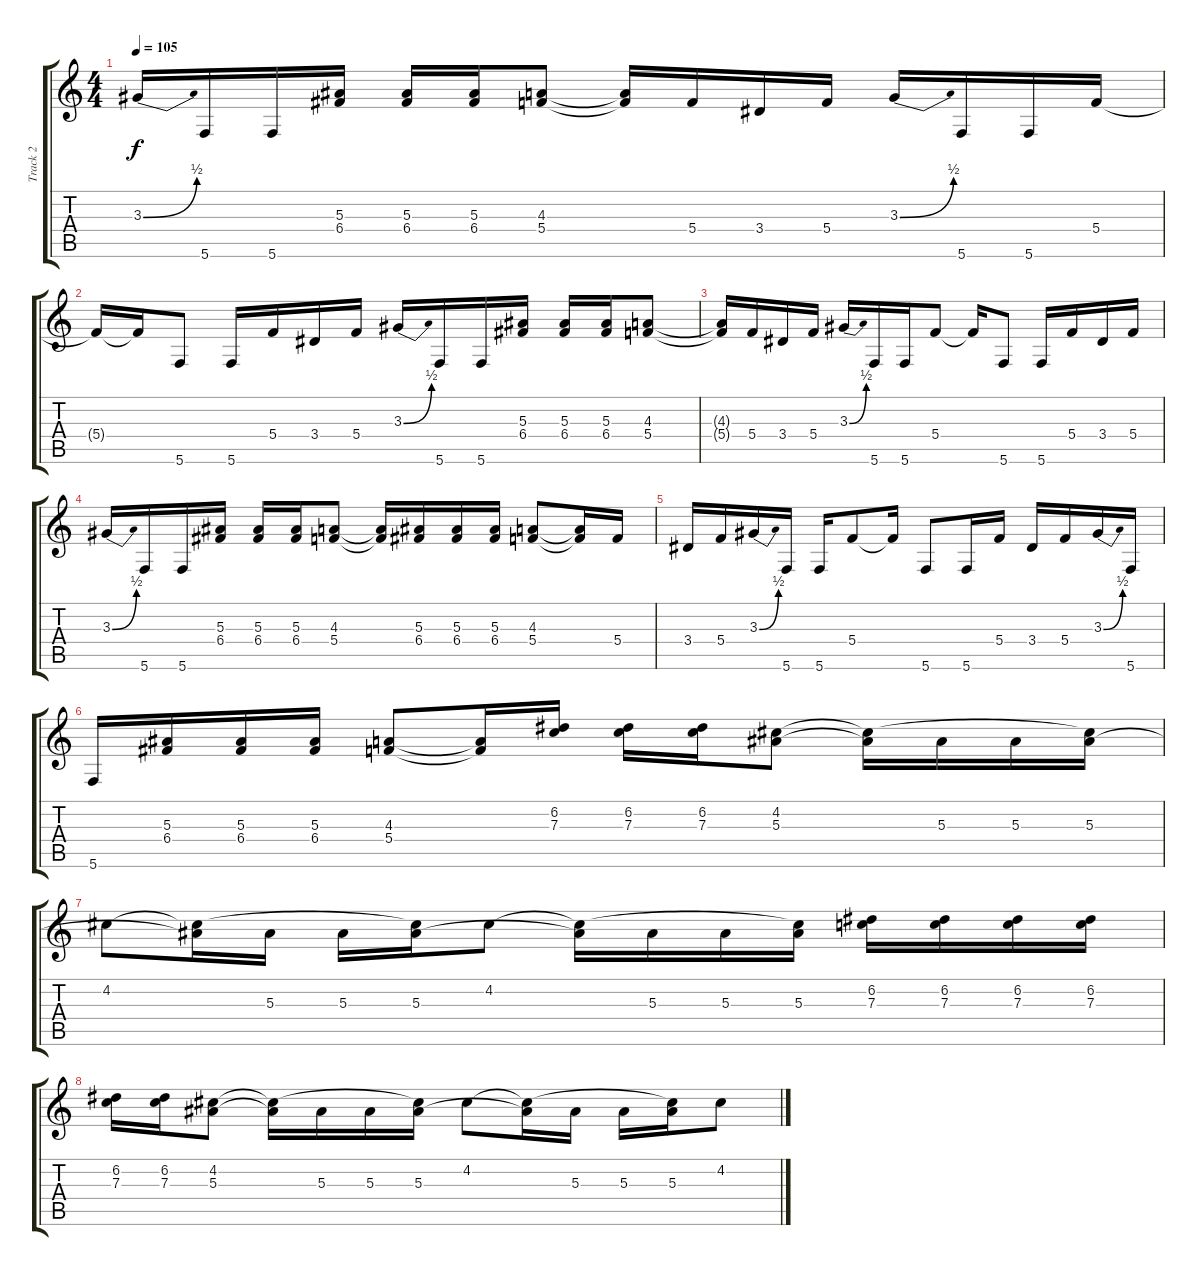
\track ("Track 2" "Track 2") {instrument distortionguitar}
\staff {score tabs}
\tuning (D4 A3 F3 C3 G2 C2) {hide}
\ts (4 4)
\tempo 105
\clef g2
\ks c
3.3{be (bend 0 0 60 2)}.16{dy f} 5.6.16 5.6.16 (5.3 6.4).16 (5.3 6.4).16 (5.3 6.4).16 (4.3 5.4).8 (4.3{t} 5.4{t}).16 5.4.16 3.4.16 5.4.16 3.3{be (bend 0 0 60 2)}.16 5.6.16 5.6.16 5.4.16 |
5.4{t}.16 5.4{t}.16 5.6.8 5.6.16 5.4.16 3.4.16 5.4.16 3.3{be (bend 0 0 60 2)}.16 5.6.16 5.6.16 (5.3 6.4).16 (5.3 6.4).16 (5.3 6.4).16 (4.3 5.4).8 |
(4.3{t} 5.4{t}).16 5.4.16 3.4.16 5.4.16 3.3{be (bend 0 0 60 2)}.16 5.6.16 5.6.16 5.4.8 5.4{t}.16 5.6.8 5.6.16 5.4.16 3.4.16 5.4.16 |
3.3{be (bend 0 0 60 2)}.16 5.6.16 5.6.16 (5.3 6.4).16 (5.3 6.4).16 (5.3 6.4).16 (4.3 5.4).8 (4.3{t} 5.4{t}).16 (5.3 6.4).16 (5.3 6.4).16 (5.3 6.4).16 (4.3 5.4).8 (4.3{t} 5.4{t}).16 5.4.16 |
3.4.16 5.4.16 3.3{be (bend 0 0 60 2)}.16 5.6.16 5.6.16 5.4.8 5.4{t}.16 5.6.8 5.6.16 5.4.16 3.4.16 5.4.16 3.3{be (bend 0 0 60 2)}.16 5.6.16 |
5.6.16 (5.3 6.4).16 (5.3 6.4).16 (5.3 6.4).16 (4.3 5.4).8 (4.3{t} 5.4{t}).16 (6.2 7.3).16 (6.2 7.3).16 (6.2 7.3).16 (4.2 5.3).8 (4.2{t} 5.3{t}).16 5.3.16 5.3.16 (4.2{t} 5.3).16 |
4.2.8 (4.2{t} 5.3{t}).16 5.3.16 5.3.16 (4.2{t} 5.3).16 4.2.8 (4.2{t} 5.3{t}).16 5.3.16 5.3.16 (4.2{t} 5.3).16 (6.2 7.3).16 (6.2 7.3).16 (6.2 7.3).16 (6.2 7.3).16 |
(6.2 7.3).16 (6.2 7.3).16 (4.2 5.3).8 (4.2{t} 5.3{t}).16 5.3.16 5.3.16 (4.2{t} 5.3).16 4.2.8 (4.2{t} 5.3{t}).16 5.3.16 5.3.16 (4.2{t} 5.3).16 4.2.8
